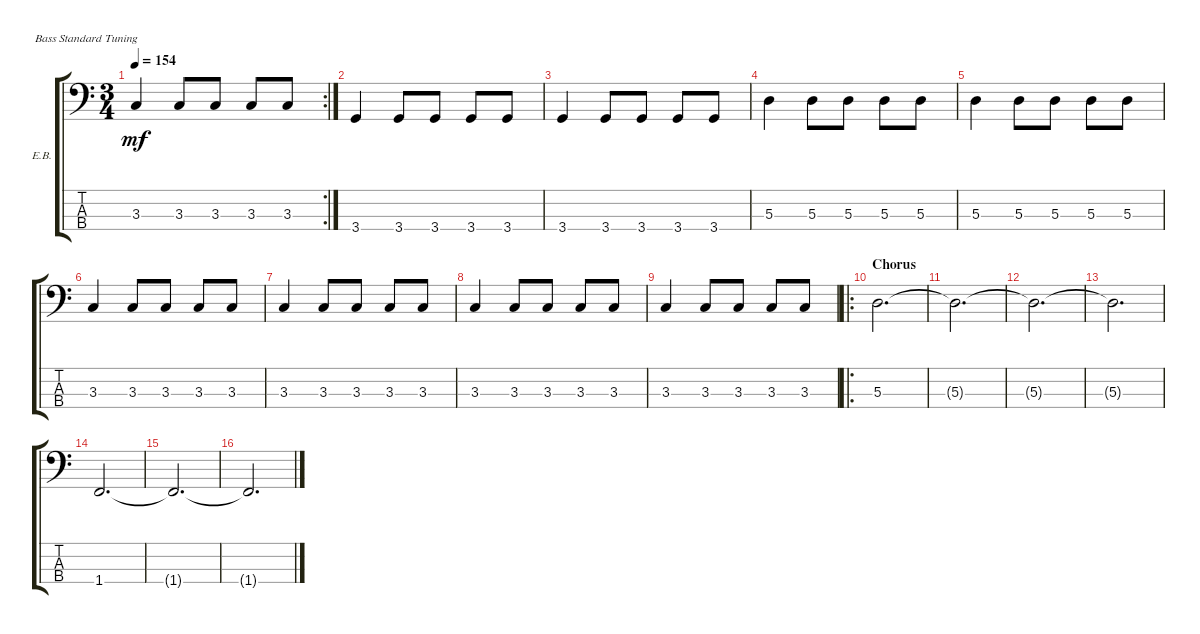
\defaultSystemsLayout 4
\bracketExtendMode groupsimilarinstruments
\firstSystemTrackNameOrientation horizontal
\otherSystemsTrackNameOrientation horizontal
\track ("Electric Bass" "E.B.") {multiBarRest instrument electricbassfinger}
\staff {score tabs}
\tuning (G2 D2 A1 E1)
\rc 2
\ts (3 4)
\tempo 154
\clef f4
\ks c
3.3.4{lyrics (0 "") lyrics (1 "") lyrics (2 "") lyrics (3 "") lyrics (4 "") dy mf} 3.3.8{lyrics (0 "") lyrics (1 "") lyrics (2 "") lyrics (3 "") lyrics (4 "")} 3.3.8{lyrics (0 "") lyrics (1 "") lyrics (2 "") lyrics (3 "") lyrics (4 "")} 3.3.8{lyrics (0 "") lyrics (1 "") lyrics (2 "") lyrics (3 "") lyrics (4 "")} 3.3.8{lyrics (0 "") lyrics (1 "") lyrics (2 "") lyrics (3 "") lyrics (4 "")} |
3.4.4{lyrics (0 "") lyrics (1 "") lyrics (2 "") lyrics (3 "") lyrics (4 "")} 3.4.8{lyrics (0 "") lyrics (1 "") lyrics (2 "") lyrics (3 "") lyrics (4 "")} 3.4.8{lyrics (0 "") lyrics (1 "") lyrics (2 "") lyrics (3 "") lyrics (4 "")} 3.4.8{lyrics (0 "") lyrics (1 "") lyrics (2 "") lyrics (3 "") lyrics (4 "")} 3.4.8{lyrics (0 "") lyrics (1 "") lyrics (2 "") lyrics (3 "") lyrics (4 "")} |
3.4.4{lyrics (0 "") lyrics (1 "") lyrics (2 "") lyrics (3 "") lyrics (4 "")} 3.4.8{lyrics (0 "") lyrics (1 "") lyrics (2 "") lyrics (3 "") lyrics (4 "")} 3.4.8{lyrics (0 "") lyrics (1 "") lyrics (2 "") lyrics (3 "") lyrics (4 "")} 3.4.8{lyrics (0 "") lyrics (1 "") lyrics (2 "") lyrics (3 "") lyrics (4 "")} 3.4.8{lyrics (0 "") lyrics (1 "") lyrics (2 "") lyrics (3 "") lyrics (4 "")} |
5.3.4{lyrics (0 "") lyrics (1 "") lyrics (2 "") lyrics (3 "") lyrics (4 "")} 5.3.8{lyrics (0 "") lyrics (1 "") lyrics (2 "") lyrics (3 "") lyrics (4 "")} 5.3.8{lyrics (0 "") lyrics (1 "") lyrics (2 "") lyrics (3 "") lyrics (4 "")} 5.3.8{lyrics (0 "") lyrics (1 "") lyrics (2 "") lyrics (3 "") lyrics (4 "")} 5.3.8{lyrics (0 "") lyrics (1 "") lyrics (2 "") lyrics (3 "") lyrics (4 "")} |
5.3.4{lyrics (0 "") lyrics (1 "") lyrics (2 "") lyrics (3 "") lyrics (4 "")} 5.3.8{lyrics (0 "") lyrics (1 "") lyrics (2 "") lyrics (3 "") lyrics (4 "")} 5.3.8{lyrics (0 "") lyrics (1 "") lyrics (2 "") lyrics (3 "") lyrics (4 "")} 5.3.8{lyrics (0 "") lyrics (1 "") lyrics (2 "") lyrics (3 "") lyrics (4 "")} 5.3.8{lyrics (0 "") lyrics (1 "") lyrics (2 "") lyrics (3 "") lyrics (4 "")} |
3.3.4{lyrics (0 "") lyrics (1 "") lyrics (2 "") lyrics (3 "") lyrics (4 "")} 3.3.8{lyrics (0 "") lyrics (1 "") lyrics (2 "") lyrics (3 "") lyrics (4 "")} 3.3.8{lyrics (0 "") lyrics (1 "") lyrics (2 "") lyrics (3 "") lyrics (4 "")} 3.3.8{lyrics (0 "") lyrics (1 "") lyrics (2 "") lyrics (3 "") lyrics (4 "")} 3.3.8{lyrics (0 "") lyrics (1 "") lyrics (2 "") lyrics (3 "") lyrics (4 "")} |
3.3.4{lyrics (0 "") lyrics (1 "") lyrics (2 "") lyrics (3 "") lyrics (4 "")} 3.3.8{lyrics (0 "") lyrics (1 "") lyrics (2 "") lyrics (3 "") lyrics (4 "")} 3.3.8{lyrics (0 "") lyrics (1 "") lyrics (2 "") lyrics (3 "") lyrics (4 "")} 3.3.8{lyrics (0 "") lyrics (1 "") lyrics (2 "") lyrics (3 "") lyrics (4 "")} 3.3.8{lyrics (0 "") lyrics (1 "") lyrics (2 "") lyrics (3 "") lyrics (4 "")} |
3.3.4{lyrics (0 "") lyrics (1 "") lyrics (2 "") lyrics (3 "") lyrics (4 "")} 3.3.8{lyrics (0 "") lyrics (1 "") lyrics (2 "") lyrics (3 "") lyrics (4 "")} 3.3.8{lyrics (0 "") lyrics (1 "") lyrics (2 "") lyrics (3 "") lyrics (4 "")} 3.3.8{lyrics (0 "") lyrics (1 "") lyrics (2 "") lyrics (3 "") lyrics (4 "")} 3.3.8{lyrics (0 "") lyrics (1 "") lyrics (2 "") lyrics (3 "") lyrics (4 "")} |
3.3.4{lyrics (0 "") lyrics (1 "") lyrics (2 "") lyrics (3 "") lyrics (4 "")} 3.3.8{lyrics (0 "") lyrics (1 "") lyrics (2 "") lyrics (3 "") lyrics (4 "")} 3.3.8{lyrics (0 "") lyrics (1 "") lyrics (2 "") lyrics (3 "") lyrics (4 "")} 3.3.8{lyrics (0 "") lyrics (1 "") lyrics (2 "") lyrics (3 "") lyrics (4 "")} 3.3.8{lyrics (0 "") lyrics (1 "") lyrics (2 "") lyrics (3 "") lyrics (4 "")} |
\ro
\section ("" "Chorus")
5.3.2{d lyrics (0 "") lyrics (1 "") lyrics (2 "") lyrics (3 "") lyrics (4 "")} |
5.3{t}.2{d lyrics (0 "") lyrics (1 "") lyrics (2 "") lyrics (3 "") lyrics (4 "")} |
5.3{t}.2{d lyrics (0 "") lyrics (1 "") lyrics (2 "") lyrics (3 "") lyrics (4 "")} |
5.3{t}.2{d lyrics (0 "") lyrics (1 "") lyrics (2 "") lyrics (3 "") lyrics (4 "")} |
1.4.2{d lyrics (0 "") lyrics (1 "") lyrics (2 "") lyrics (3 "") lyrics (4 "")} |
1.4{t}.2{d lyrics (0 "") lyrics (1 "") lyrics (2 "") lyrics (3 "") lyrics (4 "")} |
1.4{t}.2{d lyrics (0 "") lyrics (1 "") lyrics (2 "") lyrics (3 "") lyrics (4 "")}
